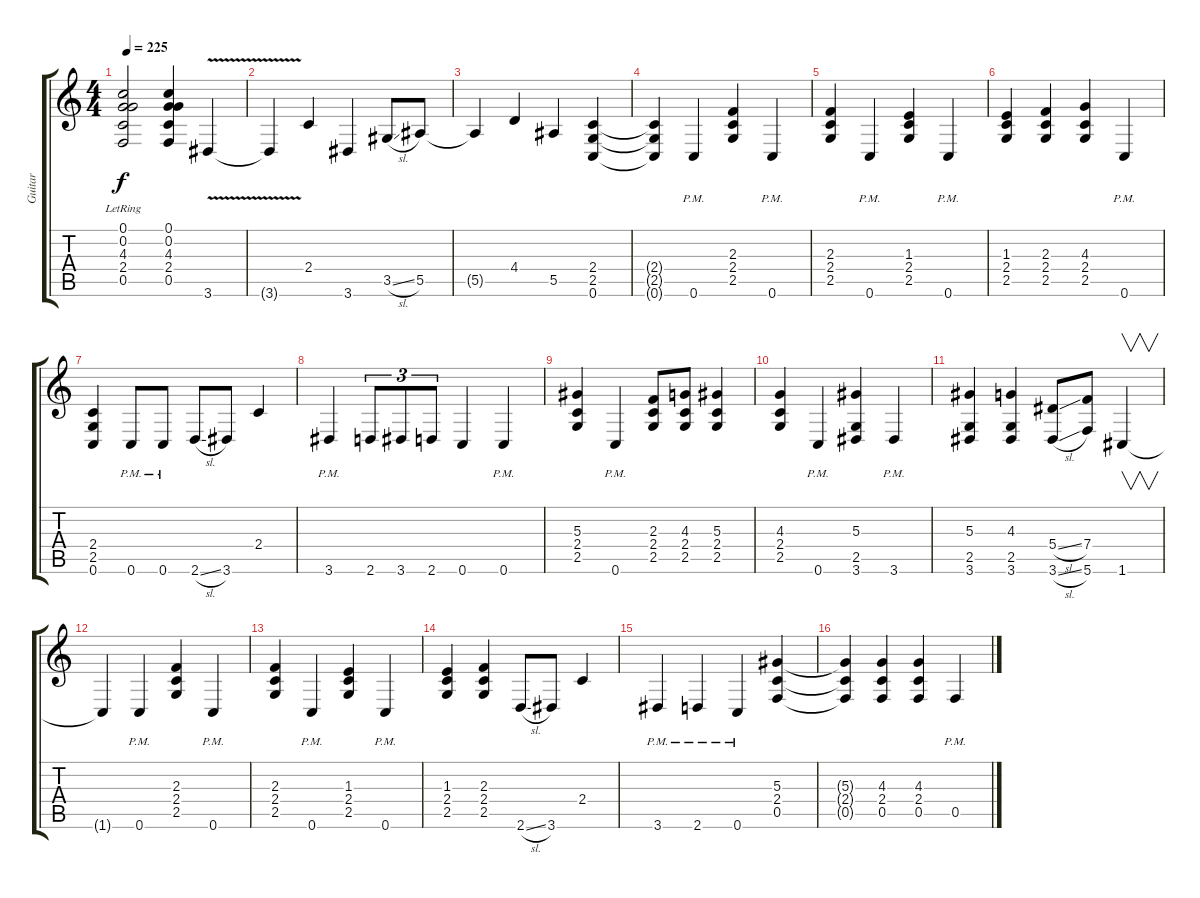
\track ("Guitar" "Guitar") {instrument distortionguitar}
\staff {score tabs}
\tuning (C4 G3 Eb3 Bb2 F2 C2) {hide}
\ts (4 4)
\tempo 225
\clef g2
\ks c
(0.1 0.2 4.3 2.4 0.5{lr}).2{dy f} (0.1 0.2 4.3 2.4 0.5).4 3.6{v}.4 |
3.6{t}.4 2.4.4 3.6.4 3.5{sl}.8 5.5.8 |
5.5{t}.4 4.4.4 5.5.4 (2.4 2.5 0.6).4 |
(2.4{t} 2.5{t} 0.6{t}).4 0.6{pm}.4 (2.3 2.4 2.5).4 0.6{pm}.4 |
(2.3 2.4 2.5).4 0.6{pm}.4 (1.3 2.4 2.5).4 0.6{pm}.4 |
(1.3 2.4 2.5).4 (2.3 2.4 2.5).4 (4.3 2.4 2.5).4 0.6{pm}.4 |
(2.4 2.5 0.6).4 0.6{pm}.8 0.6{pm}.8 2.6{sl}.8 3.6.8 2.4.4 |
3.6{pm}.4 2.6.8{tu (3 2)} 3.6.8{tu (3 2)} 2.6.8{tu (3 2)} 0.6.4 0.6{pm}.4 |
(5.3 2.4 2.5).4 0.6{pm}.4 (2.3 2.4 2.5).8 (4.3 2.4 2.5).8 (5.3 2.4 2.5).4 |
(4.3 2.4 2.5).4 0.6{pm}.4 (5.3 2.5 3.6).4 3.6{pm}.4 |
(5.3 2.5 3.6).4 (4.3 2.5 3.6).4 (5.4{sl} 3.6{sl}).8 (7.4 5.6).8 1.6.4{v} |
1.6{t}.4 0.6{pm}.4 (2.3 2.4 2.5).4 0.6{pm}.4 |
(2.3 2.4 2.5).4 0.6{pm}.4 (1.3 2.4 2.5).4 0.6{pm}.4 |
(1.3 2.4 2.5).4 (2.3 2.4 2.5).4 2.6{sl}.8 3.6.8 2.4.4 |
3.6{pm}.4 2.6{pm}.4 0.6{pm}.4 (5.3 2.4 0.5).4 |
(5.3{t} 2.4{t} 0.5{t}).4 (4.3 2.4 0.5).4 (4.3 2.4 0.5).4 0.5{pm}.4
